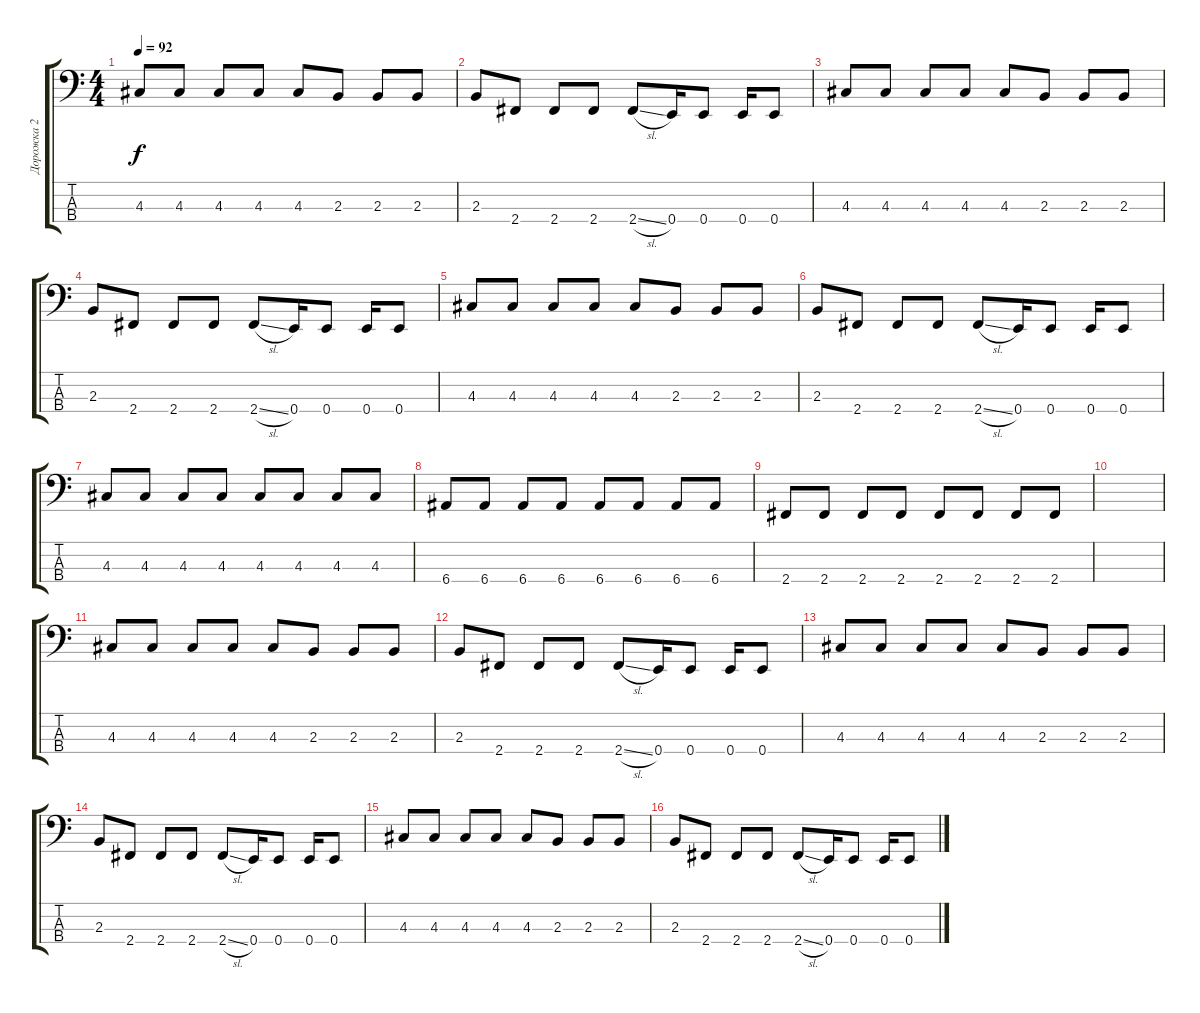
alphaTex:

\track ("Дорожка 2" "Дорожка 2") {instrument electricbassfinger}
\staff {score tabs}
\tuning (G2 D2 A1 E1) {hide}
\ts (4 4)
\tempo 92
\clef f4
\ks c
4.3.8{dy f} 4.3.8 4.3.8 4.3.8 4.3.8 2.3.8 2.3.8 2.3.8 |
2.3.8 2.4.8 2.4.8 2.4.8 2.4{sl}.8 0.4.16 0.4.8 0.4.16 0.4.8 |
4.3.8 4.3.8 4.3.8 4.3.8 4.3.8 2.3.8 2.3.8 2.3.8 |
2.3.8 2.4.8 2.4.8 2.4.8 2.4{sl}.8 0.4.16 0.4.8 0.4.16 0.4.8 |
4.3.8 4.3.8 4.3.8 4.3.8 4.3.8 2.3.8 2.3.8 2.3.8 |
2.3.8 2.4.8 2.4.8 2.4.8 2.4{sl}.8 0.4.16 0.4.8 0.4.16 0.4.8 |
4.3.8 4.3.8 4.3.8 4.3.8 4.3.8 4.3.8 4.3.8 4.3.8 |
6.4.8 6.4.8 6.4.8 6.4.8 6.4.8 6.4.8 6.4.8 6.4.8 |
2.4.8 2.4.8 2.4.8 2.4.8 2.4.8 2.4.8 2.4.8 2.4.8 |
|
4.3.8 4.3.8 4.3.8 4.3.8 4.3.8 2.3.8 2.3.8 2.3.8 |
2.3.8 2.4.8 2.4.8 2.4.8 2.4{sl}.8 0.4.16 0.4.8 0.4.16 0.4.8 |
4.3.8 4.3.8 4.3.8 4.3.8 4.3.8 2.3.8 2.3.8 2.3.8 |
2.3.8 2.4.8 2.4.8 2.4.8 2.4{sl}.8 0.4.16 0.4.8 0.4.16 0.4.8 |
4.3.8 4.3.8 4.3.8 4.3.8 4.3.8 2.3.8 2.3.8 2.3.8 |
2.3.8 2.4.8 2.4.8 2.4.8 2.4{sl}.8 0.4.16 0.4.8 0.4.16 0.4.8
